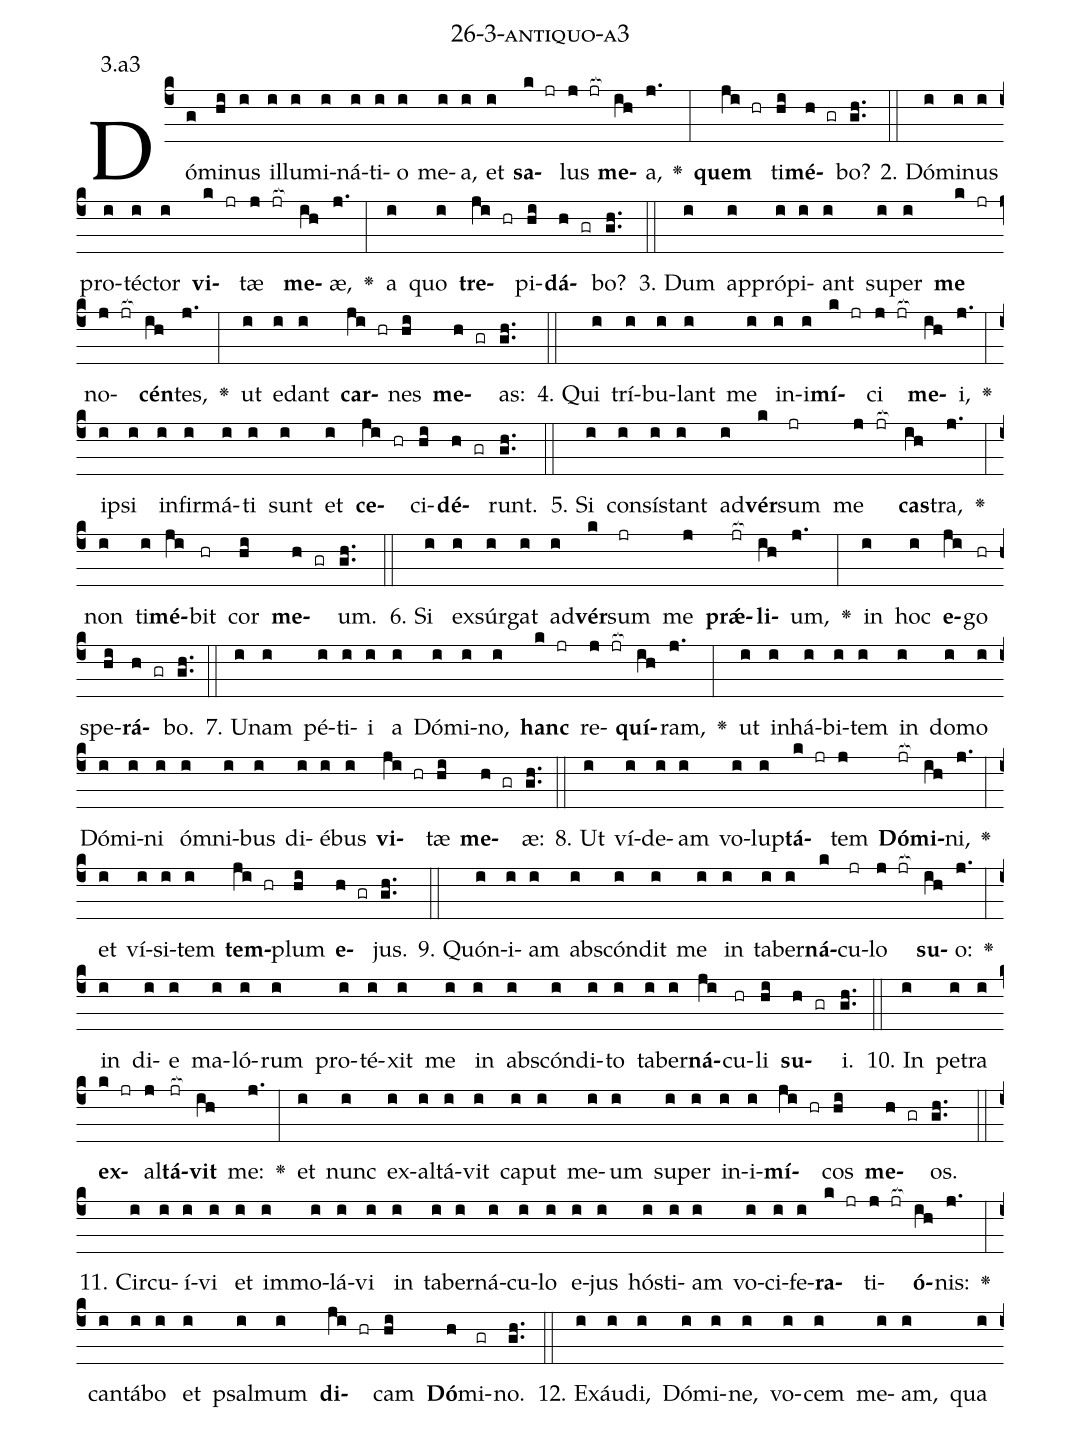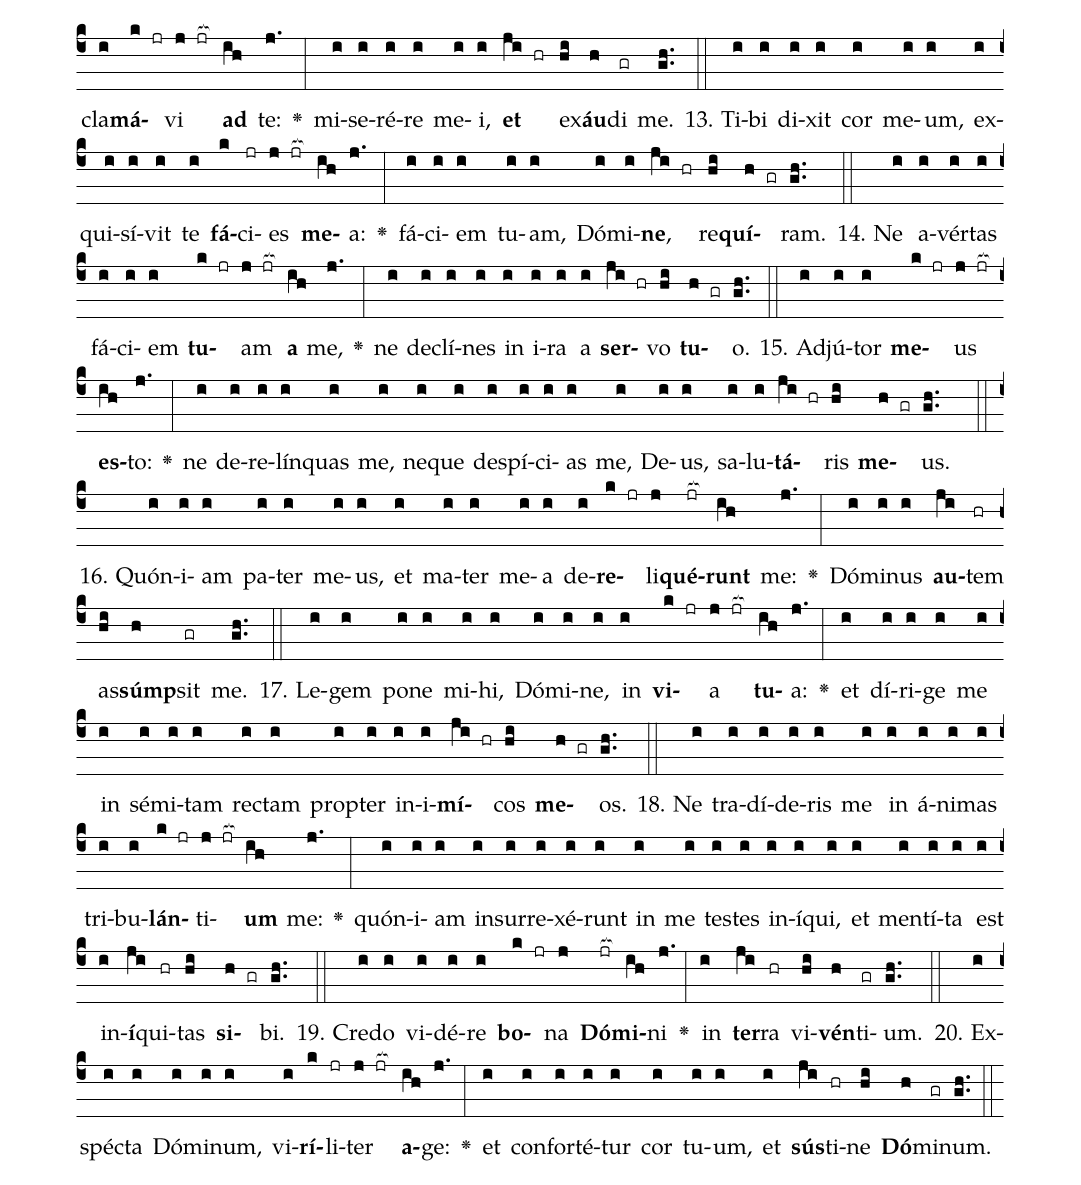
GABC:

name: 26-3-antiquo-a3;
annotation: 3.a3;
%%
(c4)Dó(g)mi(hi)nus(i) il(i)lu(i)mi(i)ná(i)ti(i)o(i) me(i)a,(i) et(i) <b>sa</b>(k jr)lus(j jr[ocb:1{]) <b>me</b>(ih[ocb:0}])a,(j.) <v>\greheightstar</v>(:) <b>quem</b>(ji hr) ti(hi)<b>mé</b>(h gr)bo?(gh..) (::)
2. Dó(i)mi(i)nus(i) pro(i)téc(i)tor(i) <b>vi</b>(k jr)tæ(j jr[ocb:1{]) <b>me</b>(ih[ocb:0}])æ,(j.) <v>\greheightstar</v>(:) a(i) quo(i) <b>tre</b>(ji hr)pi(hi)<b>dá</b>(h gr)bo?(gh..) (::)
3. Dum(i) ap(i)pró(i)pi(i)ant(i) su(i)per(i) <b>me</b>(k jr) no(j jr[ocb:1{])<b>cén</b>(ih[ocb:0}])tes,(j.) <v>\greheightstar</v>(:) ut(i) e(i)dant(i) <b>car</b>(ji hr)nes(hi) <b>me</b>(h gr)as:(gh..) (::)
4. Qui(i) trí(i)bu(i)lant(i) me(i) in(i)i(i)<b>mí</b>(k jr)ci(j jr[ocb:1{]) <b>me</b>(ih[ocb:0}])i,(j.) <v>\greheightstar</v>(:) ip(i)si(i) in(i)fir(i)má(i)ti(i) sunt(i) et(i) <b>ce</b>(ji hr)ci(hi)<b>dé</b>(h gr)runt.(gh..) (::)
5. Si(i) con(i)sís(i)tant(i) ad(i)<b>vér</b>(k)sum(jr) me(j jr[ocb:1{]) <b>cas</b>(ih[ocb:0}])tra,(j.) <v>\greheightstar</v>(:) non(i) ti(i)<b>mé</b>(ji)bit(hr) cor(hi) <b>me</b>(h gr)um.(gh..) (::)
6. Si(i) ex(i)súr(i)gat(i) ad(i)<b>vér</b>(k)sum(jr) me(j) <b>prǽ</b>(jr[ocb:1{])<b>li</b>(ih[ocb:0}])um,(j.) <v>\greheightstar</v>(:) in(i) hoc(i) <b>e</b>(ji)go(hr) spe(hi)<b>rá</b>(h gr)bo.(gh..) (::)
7. U(i)nam(i) pé(i)ti(i)i(i) a(i) Dó(i)mi(i)no,(i) <b>hanc</b>(k jr) re(j jr[ocb:1{])<b>quí</b>(ih[ocb:0}])ram,(j.) <v>\greheightstar</v>(:) ut(i) in(i)há(i)bi(i)tem(i) in(i) do(i)mo(i) Dó(i)mi(i)ni(i) óm(i)ni(i)bus(i) di(i)é(i)bus(i) <b>vi</b>(ji hr)tæ(hi) <b>me</b>(h gr)æ:(gh..) (::)
8. Ut(i) ví(i)de(i)am(i) vo(i)lup(i)<b>tá</b>(k jr)tem(j) <b>Dó</b>(jr[ocb:1{])<b>mi</b>(ih[ocb:0}])ni,(j.) <v>\greheightstar</v>(:) et(i) ví(i)si(i)tem(i) <b>tem</b>(ji hr)plum(hi) <b>e</b>(h gr)jus.(gh..) (::)
9. Quón(i)i(i)am(i) abs(i)cón(i)dit(i) me(i) in(i) ta(i)ber(i)<b>ná</b>(k)cu(jr)lo(j jr[ocb:1{]) <b>su</b>(ih[ocb:0}])o:(j.) <v>\greheightstar</v>(:) in(i) di(i)e(i) ma(i)ló(i)rum(i) pro(i)té(i)xit(i) me(i) in(i) abs(i)cón(i)di(i)to(i) ta(i)ber(i)<b>ná</b>(ji)cu(hr)li(hi) <b>su</b>(h gr)i.(gh..) (::)
10. In(i) pe(i)tra(i) <b>ex</b>(k jr)al(j)<b>tá</b>(jr[ocb:1{])<b>vit</b>(ih[ocb:0}]) me:(j.) <v>\greheightstar</v>(:) et(i) nunc(i) ex(i)al(i)tá(i)vit(i) ca(i)put(i) me(i)um(i) su(i)per(i) in(i)i(i)<b>mí</b>(ji hr)cos(hi) <b>me</b>(h gr)os.(gh..) (::)
11. Cir(i)cu(i)í(i)vi(i) et(i) im(i)mo(i)lá(i)vi(i) in(i) ta(i)ber(i)ná(i)cu(i)lo(i) e(i)jus(i) hós(i)ti(i)am(i) vo(i)ci(i)fe(i)<b>ra</b>(k jr)ti(j jr[ocb:1{])<b>ó</b>(ih[ocb:0}])nis:(j.) <v>\greheightstar</v>(:) can(i)tá(i)bo(i) et(i) psal(i)mum(i) <b>di</b>(ji hr)cam(hi) <b>Dó</b>(h)mi(gr)no.(gh..) (::)
12. Ex(i)áu(i)di,(i) Dó(i)mi(i)ne,(i) vo(i)cem(i) me(i)am,(i) qua(i) cla(i)<b>má</b>(k jr)vi(j jr[ocb:1{]) <b>ad</b>(ih[ocb:0}]) te:(j.) <v>\greheightstar</v>(:) mi(i)se(i)ré(i)re(i) me(i)i,(i) <b>et</b>(ji hr) ex(hi)<b>áu</b>(h)di(gr) me.(gh..) (::)
13. Ti(i)bi(i) di(i)xit(i) cor(i) me(i)um,(i) ex(i)qui(i)sí(i)vit(i) te(i) <b>fá</b>(k)ci(jr)es(j jr[ocb:1{]) <b>me</b>(ih[ocb:0}])a:(j.) <v>\greheightstar</v>(:) fá(i)ci(i)em(i) tu(i)am,(i) Dó(i)mi(i)<b>ne</b>,(ji hr) re(hi)<b>quí</b>(h gr)ram.(gh..) (::)
14. Ne(i) a(i)vér(i)tas(i) fá(i)ci(i)em(i) <b>tu</b>(k jr)am(j jr[ocb:1{]) <b>a</b>(ih[ocb:0}]) me,(j.) <v>\greheightstar</v>(:) ne(i) de(i)clí(i)nes(i) in(i) i(i)ra(i) a(i) <b>ser</b>(ji hr)vo(hi) <b>tu</b>(h gr)o.(gh..) (::)
15. Ad(i)jú(i)tor(i) <b>me</b>(k jr)us(j jr[ocb:1{]) <b>es</b>(ih[ocb:0}])to:(j.) <v>\greheightstar</v>(:) ne(i) de(i)re(i)lín(i)quas(i) me,(i) ne(i)que(i) de(i)spí(i)ci(i)as(i) me,(i) De(i)us,(i) sa(i)lu(i)<b>tá</b>(ji hr)ris(hi) <b>me</b>(h gr)us.(gh..) (::)
16. Quón(i)i(i)am(i) pa(i)ter(i) me(i)us,(i) et(i) ma(i)ter(i) me(i)a(i) de(i)<b>re</b>(k jr)li(j)<b>qué</b>(jr[ocb:1{])<b>runt</b>(ih[ocb:0}]) me:(j.) <v>\greheightstar</v>(:) Dó(i)mi(i)nus(i) <b>au</b>(ji)tem(hr) as(hi)<b>súmp</b>(h)sit(gr) me.(gh..) (::)
17. Le(i)gem(i) po(i)ne(i) mi(i)hi,(i) Dó(i)mi(i)ne,(i) in(i) <b>vi</b>(k jr)a(j jr[ocb:1{]) <b>tu</b>(ih[ocb:0}])a:(j.) <v>\greheightstar</v>(:) et(i) dí(i)ri(i)ge(i) me(i) in(i) sé(i)mi(i)tam(i) rec(i)tam(i) prop(i)ter(i) in(i)i(i)<b>mí</b>(ji hr)cos(hi) <b>me</b>(h gr)os.(gh..) (::)
18. Ne(i) tra(i)dí(i)de(i)ris(i) me(i) in(i) á(i)ni(i)mas(i) tri(i)bu(i)<b>lán</b>(k jr)ti(j jr[ocb:1{])<b>um</b>(ih[ocb:0}]) me:(j.) <v>\greheightstar</v>(:) quón(i)i(i)am(i) in(i)sur(i)re(i)xé(i)runt(i) in(i) me(i) tes(i)tes(i) in(i)í(i)qui,(i) et(i) men(i)tí(i)ta(i) est(i) in(i)<b>í</b>(ji)qui(hr)tas(hi) <b>si</b>(h gr)bi.(gh..) (::)
19. Cre(i)do(i) vi(i)dé(i)re(i) <b>bo</b>(k jr)na(j) <b>Dó</b>(jr[ocb:1{])<b>mi</b>(ih[ocb:0}])ni(j.) <v>\greheightstar</v>(:) in(i) <b>ter</b>(ji)ra(hr) vi(hi)<b>vén</b>(h)ti(gr)um.(gh..) (::)
20. Ex(i)spéc(i)ta(i) Dó(i)mi(i)num,(i) vi(i)<b>rí</b>(k)li(jr)ter(j jr[ocb:1{]) <b>a</b>(ih[ocb:0}])ge:(j.) <v>\greheightstar</v>(:) et(i) con(i)for(i)té(i)tur(i) cor(i) tu(i)um,(i) et(i) <b>sús</b>(ji)ti(hr)ne(hi) <b>Dó</b>(h)mi(gr)num.(gh..) (::)
